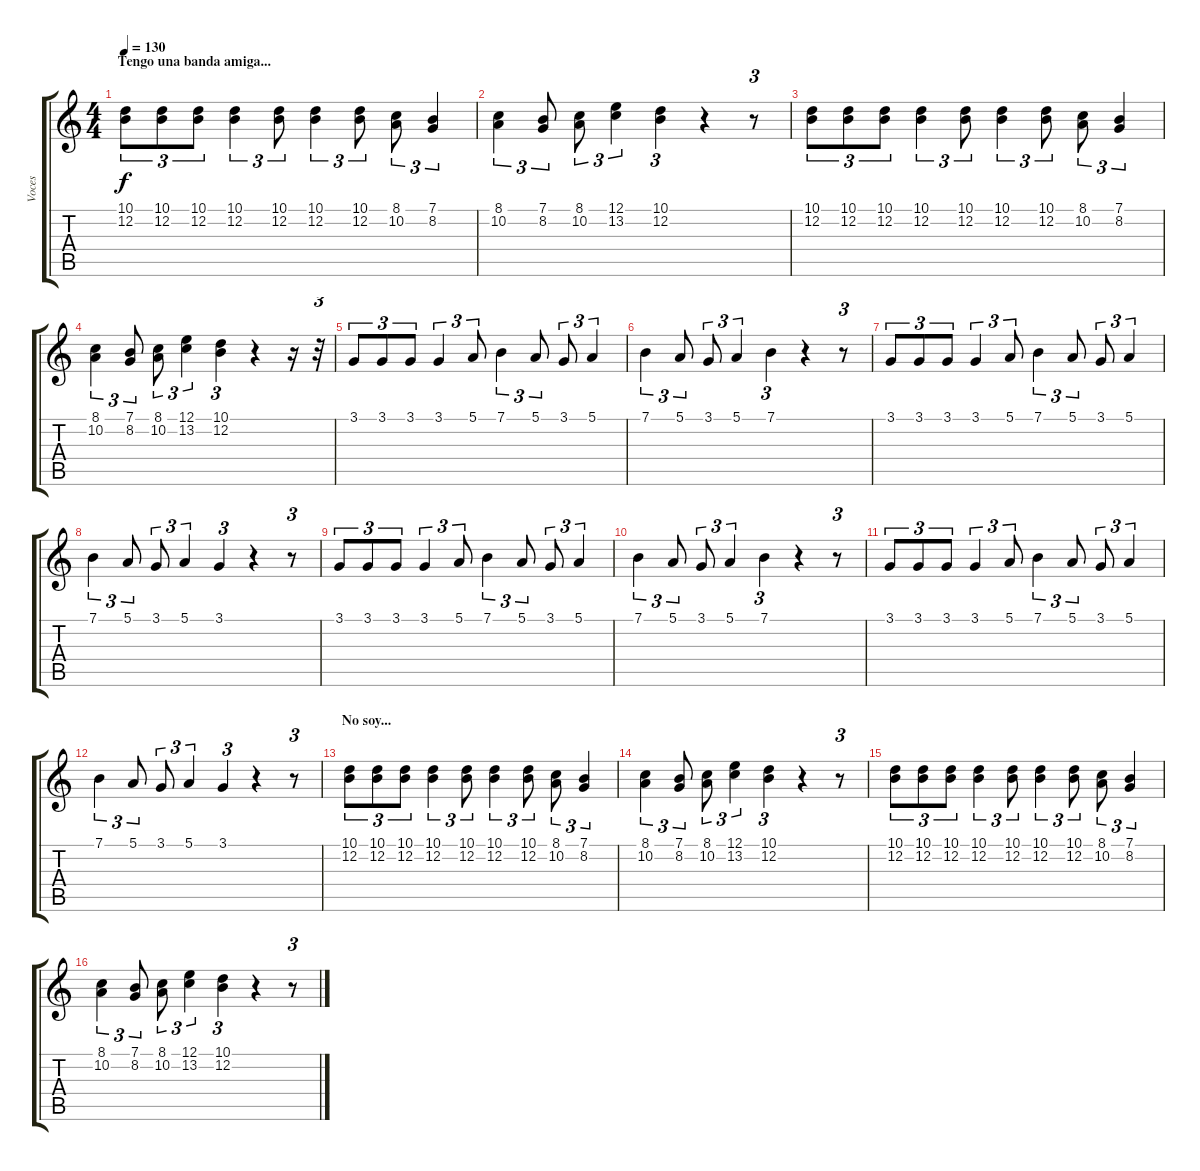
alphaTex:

\track ("Voces" "Voces") {instrument sopranosax}
\staff {score tabs}
\tuning (E4 B3 G3 D3 A2 E2) {hide}
\ts (4 4)
\section ("" "Tengo una banda amiga...")
\tempo 130
\clef g2
\ks c
(10.1 12.2).8{tu (3 2) dy f} (10.1 12.2).8{tu (3 2)} (10.1 12.2).8{tu (3 2)} (10.1 12.2).4{tu (3 2)} (10.1 12.2).8{tu (3 2)} (10.1 12.2).4{tu (3 2)} (10.1 12.2).8{tu (3 2)} (8.1 10.2).8{tu (3 2)} (7.1 8.2).4{tu (3 2)} |
(8.1 10.2).4{tu (3 2)} (7.1 8.2).8{tu (3 2)} (8.1 10.2).8{tu (3 2)} (12.1 13.2).4{tu (3 2)} (10.1 12.2).4{tu (3 2)} r.4 r.8{tu (3 2)} |
(10.1 12.2).8{tu (3 2)} (10.1 12.2).8{tu (3 2)} (10.1 12.2).8{tu (3 2)} (10.1 12.2).4{tu (3 2)} (10.1 12.2).8{tu (3 2)} (10.1 12.2).4{tu (3 2)} (10.1 12.2).8{tu (3 2)} (8.1 10.2).8{tu (3 2)} (7.1 8.2).4{tu (3 2)} |
(8.1 10.2).4{tu (3 2)} (7.1 8.2).8{tu (3 2)} (8.1 10.2).8{tu (3 2)} (12.1 13.2).4{tu (3 2)} (10.1 12.2).4{tu (3 2)} r.4 r.16 r.32{tu (3 2)} |
3.1.8{tu (3 2)} 3.1.8{tu (3 2)} 3.1.8{tu (3 2)} 3.1.4{tu (3 2)} 5.1.8{tu (3 2)} 7.1.4{tu (3 2)} 5.1.8{tu (3 2)} 3.1.8{tu (3 2)} 5.1.4{tu (3 2)} |
7.1.4{tu (3 2)} 5.1.8{tu (3 2)} 3.1.8{tu (3 2)} 5.1.4{tu (3 2)} 7.1.4{tu (3 2)} r.4 r.8{tu (3 2)} |
3.1.8{tu (3 2)} 3.1.8{tu (3 2)} 3.1.8{tu (3 2)} 3.1.4{tu (3 2)} 5.1.8{tu (3 2)} 7.1.4{tu (3 2)} 5.1.8{tu (3 2)} 3.1.8{tu (3 2)} 5.1.4{tu (3 2)} |
7.1.4{tu (3 2)} 5.1.8{tu (3 2)} 3.1.8{tu (3 2)} 5.1.4{tu (3 2)} 3.1.4{tu (3 2)} r.4 r.8{tu (3 2)} |
3.1.8{tu (3 2)} 3.1.8{tu (3 2)} 3.1.8{tu (3 2)} 3.1.4{tu (3 2)} 5.1.8{tu (3 2)} 7.1.4{tu (3 2)} 5.1.8{tu (3 2)} 3.1.8{tu (3 2)} 5.1.4{tu (3 2)} |
7.1.4{tu (3 2)} 5.1.8{tu (3 2)} 3.1.8{tu (3 2)} 5.1.4{tu (3 2)} 7.1.4{tu (3 2)} r.4 r.8{tu (3 2)} |
3.1.8{tu (3 2)} 3.1.8{tu (3 2)} 3.1.8{tu (3 2)} 3.1.4{tu (3 2)} 5.1.8{tu (3 2)} 7.1.4{tu (3 2)} 5.1.8{tu (3 2)} 3.1.8{tu (3 2)} 5.1.4{tu (3 2)} |
7.1.4{tu (3 2)} 5.1.8{tu (3 2)} 3.1.8{tu (3 2)} 5.1.4{tu (3 2)} 3.1.4{tu (3 2)} r.4 r.8{tu (3 2)} |
\section ("" "No soy...")
(10.1 12.2).8{tu (3 2)} (10.1 12.2).8{tu (3 2)} (10.1 12.2).8{tu (3 2)} (10.1 12.2).4{tu (3 2)} (10.1 12.2).8{tu (3 2)} (10.1 12.2).4{tu (3 2)} (10.1 12.2).8{tu (3 2)} (8.1 10.2).8{tu (3 2)} (7.1 8.2).4{tu (3 2)} |
(8.1 10.2).4{tu (3 2)} (7.1 8.2).8{tu (3 2)} (8.1 10.2).8{tu (3 2)} (12.1 13.2).4{tu (3 2)} (10.1 12.2).4{tu (3 2)} r.4 r.8{tu (3 2)} |
(10.1 12.2).8{tu (3 2)} (10.1 12.2).8{tu (3 2)} (10.1 12.2).8{tu (3 2)} (10.1 12.2).4{tu (3 2)} (10.1 12.2).8{tu (3 2)} (10.1 12.2).4{tu (3 2)} (10.1 12.2).8{tu (3 2)} (8.1 10.2).8{tu (3 2)} (7.1 8.2).4{tu (3 2)} |
(8.1 10.2).4{tu (3 2)} (7.1 8.2).8{tu (3 2)} (8.1 10.2).8{tu (3 2)} (12.1 13.2).4{tu (3 2)} (10.1 12.2).4{tu (3 2)} r.4 r.8{tu (3 2)}
